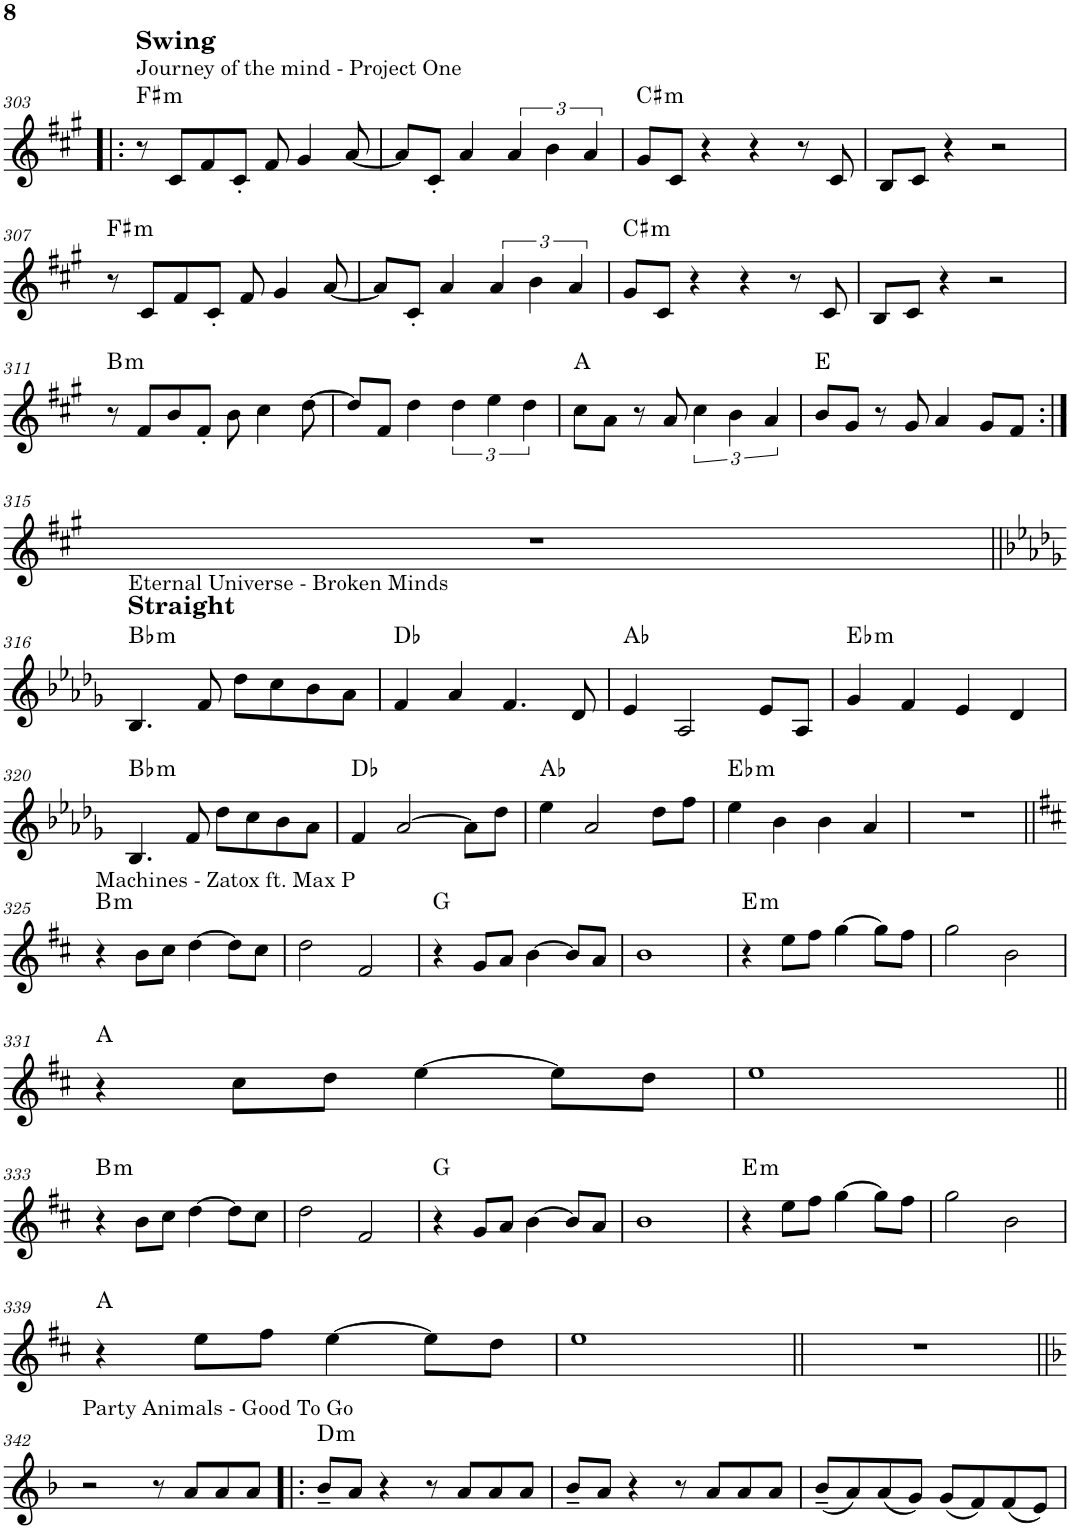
**kern	**harte
*part1	*part1
*staff1	*
*I"Bb Trumpet	*
*I'Bb Tpt.	*
!!LO:PB:g=z
*clefG2	*
*Trd1c2	*
*k[f#c#g#]	*
*M4/4	*
=303!|:	=303!|:
!LO:TX:a:t=Journey of the mind - Project One	!
!LO:TX:a:B:t=Swing	!LO:H:kt=m
8r	F#:min
8c#/L	.
8f#/	.
8c#'/J	.
8f#/	.
4g#/	.
[8a/	.
=304	=304
8a/L]	.
8c#'/J	.
4a/	.
6a/	.
6b\	.
6a/	.
=305	=305
!	!LO:H:kt=m
8g#/L	C#:min
8c#/J	.
4r	.
4r	.
8r	.
8c#/	.
=306	=306
8B/L	.
8c#/J	.
4r	.
2r	.
!!LO:LB:g=z
=307	=307
!	!LO:H:kt=m
8r	F#:min
8c#/L	.
8f#/	.
8c#'/J	.
8f#/	.
4g#/	.
[8a/	.
=308	=308
8a/L]	.
8c#'/J	.
4a/	.
6a/	.
6b\	.
6a/	.
=309	=309
!	!LO:H:kt=m
8g#/L	C#:min
8c#/J	.
4r	.
4r	.
8r	.
8c#/	.
=310	=310
8B/L	.
8c#/J	.
4r	.
2r	.
!!LO:LB:g=z
=311	=311
!	!LO:H:kt=m
8r	B:min
8f#/L	.
8b/	.
8f#'/J	.
8b\	.
4cc#\	.
[8dd\	.
=312	=312
8dd/L]	.
8f#/J	.
4dd\	.
6dd\	.
6ee\	.
6dd\	.
=313	=313
8cc#\L	A:maj
8a\J	.
8r	.
8a/	.
6cc#\	.
6b\	.
6a/	.
=314	=314
8b/L	E:maj
8g#/J	.
8r	.
8g#/	.
4a/	.
8g#/L	.
8f#/J	.
!!LO:LB:g=z
=315:|!	=315:|!
1r	.
!!LO:LB:g=z
=316||	=316||
*k[b-e-a-d-g-]	*
!LO:TX:a:B:t=Straight	!
!LO:TX:a:t=Eternal Universe - Broken Minds	!LO:H:kt=m
4.B-/	Bb:min
8f/	.
8dd-\L	.
8cc\	.
8b-\	.
8a-\J	.
=317	=317
4f/	Db:maj
4a-/	.
4.f/	.
8d-/	.
=318	=318
4e-/	Ab:maj
2A-/	.
8e-/L	.
8A-/J	.
=319	=319
!	!LO:H:kt=m
4g-/	Eb:min
4f/	.
4e-/	.
4d-/	.
!!LO:LB:g=z
=320	=320
!	!LO:H:kt=m
4.B-/	Bb:min
8f/	.
8dd-\L	.
8cc\	.
8b-\	.
8a-\J	.
=321	=321
4f/	Db:maj
[2a-/	.
8a-\L]	.
8dd-\J	.
=322	=322
4ee-\	Ab:maj
2a-/	.
8dd-\L	.
8ff\J	.
=323	=323
!	!LO:H:kt=m
4ee-\	Eb:min
4b-\	.
4b-\	.
4a-/	.
=324	=324
1r	.
!!LO:LB:g=z
=325||	=325||
*k[f#c#]	*
!LO:TX:a:t=Machines - Zatox ft. Max P	!LO:H:kt=m
4r	B:min
8b\L	.
8cc#\J	.
[4dd\	.
8dd\L]	.
8cc#\J	.
=326	=326
2dd\	.
2f#/	.
=327	=327
4r	G:maj
8g/L	.
8a/J	.
[4b\	.
8b/L]	.
8a/J	.
=328	=328
1b	.
=329	=329
!	!LO:H:kt=m
4r	E:min
8ee\L	.
8ff#\J	.
[4gg\	.
8gg\L]	.
8ff#\J	.
=330	=330
2gg\	.
2b\	.
!!LO:LB:g=z
=331	=331
4r	A:maj
8cc#\L	.
8dd\J	.
[4ee\	.
8ee\L]	.
8dd\J	.
=332	=332
1ee	.
!!LO:LB:g=z
=333||	=333||
!	!LO:H:kt=m
4r	B:min
8b\L	.
8cc#\J	.
[4dd\	.
8dd\L]	.
8cc#\J	.
=334	=334
2dd\	.
2f#/	.
=335	=335
4r	G:maj
8g/L	.
8a/J	.
[4b\	.
8b/L]	.
8a/J	.
=336	=336
1b	.
=337	=337
!	!LO:H:kt=m
4r	E:min
8ee\L	.
8ff#\J	.
[4gg\	.
8gg\L]	.
8ff#\J	.
=338	=338
2gg\	.
2b\	.
!!LO:LB:g=z
=339	=339
4r	A:maj
8ee\L	.
8ff#\J	.
[4ee\	.
8ee\L]	.
8dd\J	.
=340	=340
1ee	.
=341||	=341||
1r	.
!!LO:LB:g=z
=342||	=342||
*k[b-]	*
!LO:TX:a:t=Party Animals - Good To Go	!
2r	.
8r	.
8a/L	.
8a/	.
8a/J	.
=343!|:	=343!|:
!	!LO:H:kt=m
8b-~/L	D:min
8a/J	.
4r	.
8r	.
8a/L	.
8a/	.
8a/J	.
=344	=344
8b-~/L	.
8a/J	.
4r	.
8r	.
8a/L	.
8a/	.
8a/J	.
=345	=345
(8b-~/L	.
8a/)	.
(8a/	.
8g/J)	.
(8g/L	.
8f/)	.
(8f/	.
8e/J)	.
=	=
*-	*-
